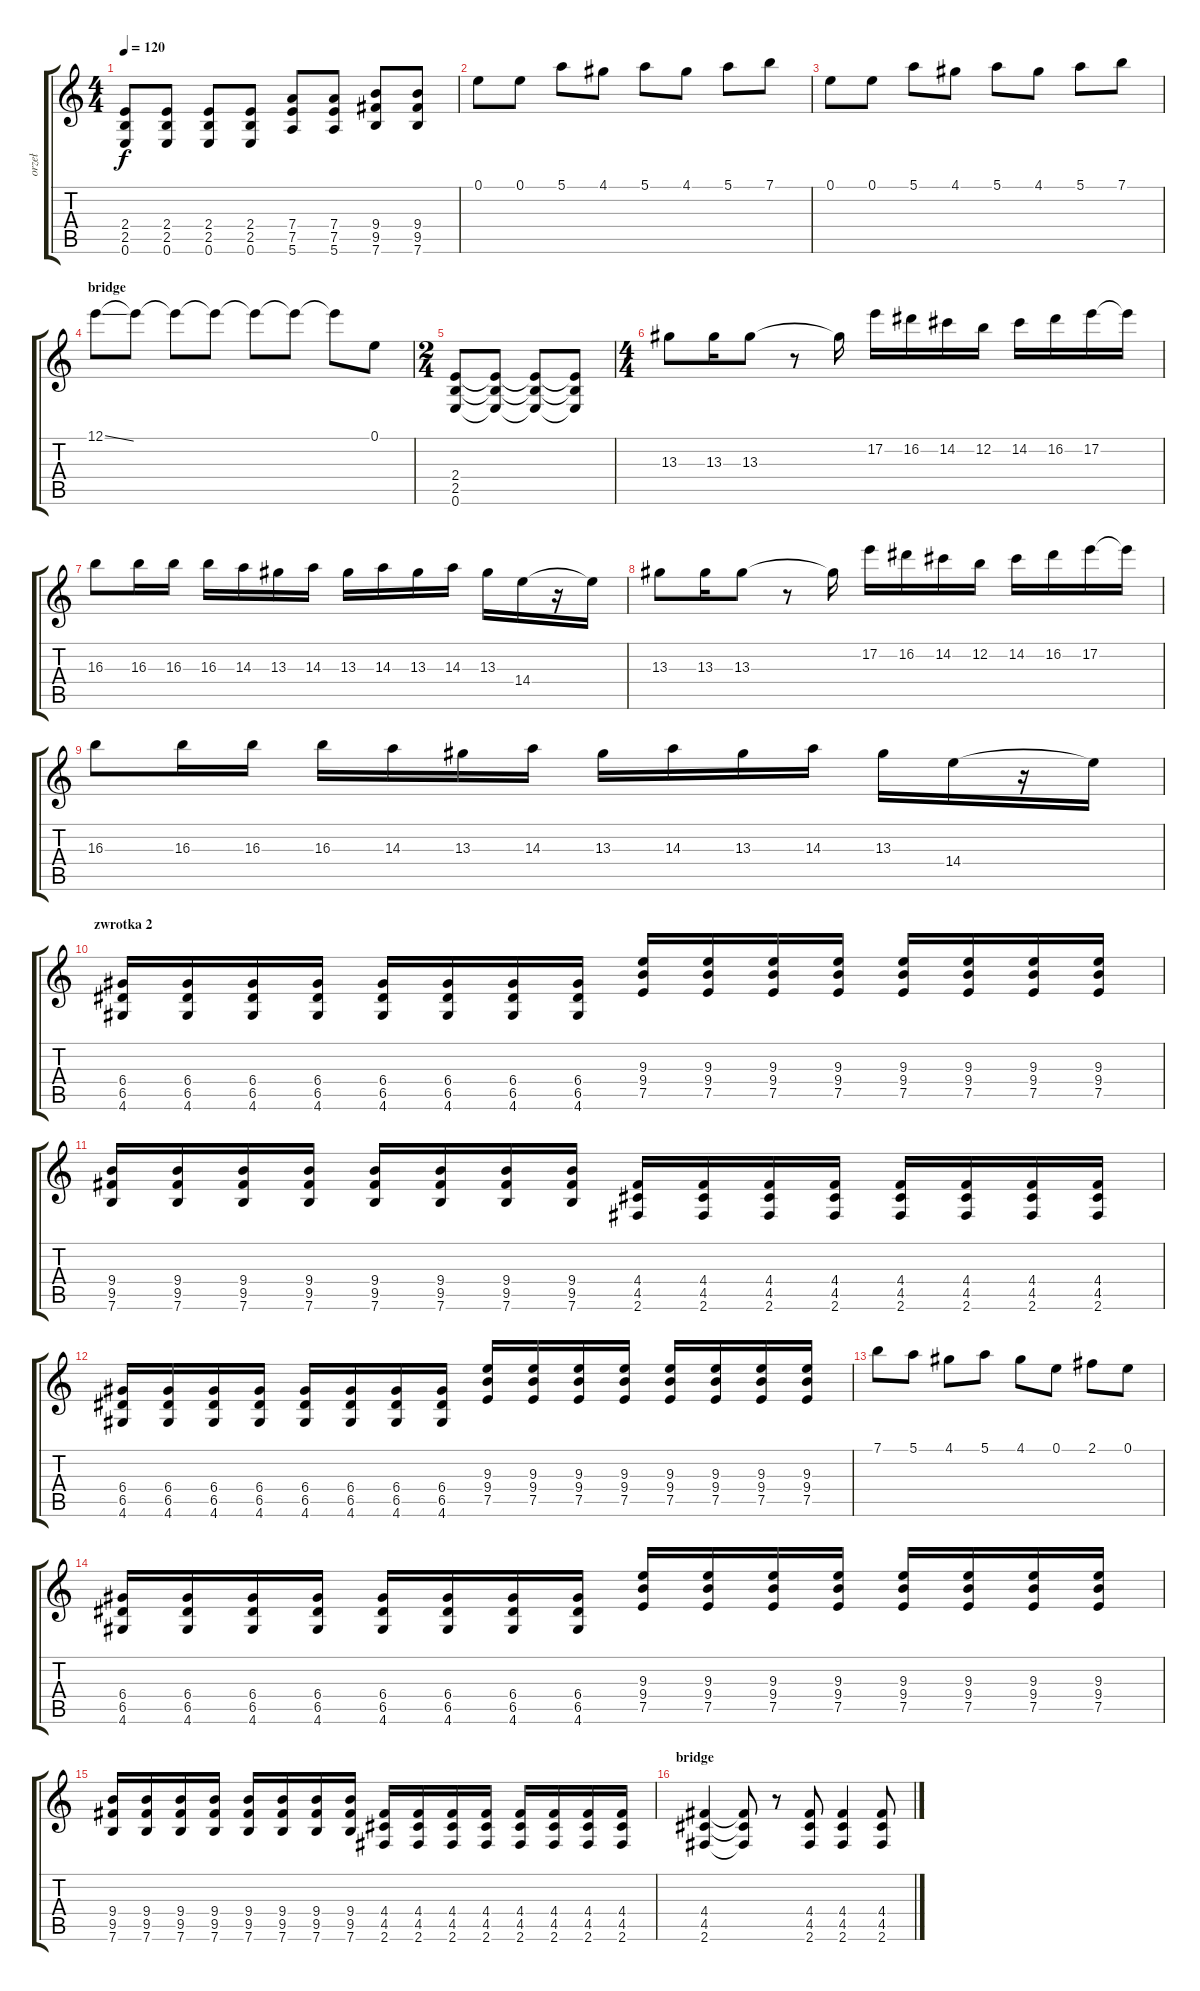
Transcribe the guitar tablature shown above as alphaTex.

\track ("orzeł" "orzeł") {instrument overdrivenguitar}
\staff {score tabs}
\tuning (E4 B3 G3 D3 A2 E2) {hide}
\ts (4 4)
\tempo 120
\clef g2
\ks c
(2.4 2.5 0.6).8{dy f} (2.4 2.5 0.6).8 (2.4 2.5 0.6).8 (2.4 2.5 0.6).8 (7.4 7.5 5.6).8 (7.4 7.5 5.6).8 (9.4 9.5 7.6).8 (9.4 9.5 7.6).8 |
0.1.8 0.1.8 5.1.8 4.1.8 5.1.8 4.1.8 5.1.8 7.1.8 |
0.1.8 0.1.8 5.1.8 4.1.8 5.1.8 4.1.8 5.1.8 7.1.8 |
\section ("" "bridge")
12.1{ss}.8 12.1{t}.8 12.1{t}.8 12.1{t}.8 12.1{t}.8 12.1{t}.8 12.1{t}.8 0.1.8 |
\ts (2 4)
(2.4 2.5 0.6).8 (2.4{t} 2.5{t} 0.6{t}).8 (2.4{t} 2.5{t} 0.6{t}).8 (2.4{t} 2.5{t} 0.6{t}).8 |
\ts (4 4)
13.3.8 13.3.16 13.3.8 r.8 13.3{t}.16 17.2.16 16.2.16 14.2.16 12.2.16 14.2.16 16.2.16 17.2.16 17.2{t}.16 |
16.3.8 16.3.16 16.3.16 16.3.16 14.3.16 13.3.16 14.3.16 13.3.16 14.3.16 13.3.16 14.3.16 13.3.16 14.4.16 r.16 14.4{t}.16 |
13.3.8 13.3.16 13.3.8 r.8 13.3{t}.16 17.2.16 16.2.16 14.2.16 12.2.16 14.2.16 16.2.16 17.2.16 17.2{t}.16 |
16.3.8 16.3.16 16.3.16 16.3.16 14.3.16 13.3.16 14.3.16 13.3.16 14.3.16 13.3.16 14.3.16 13.3.16 14.4.16 r.16 14.4{t}.16 |
\section ("" "zwrotka 2")
(6.4 6.5 4.6).16 (6.4 6.5 4.6).16 (6.4 6.5 4.6).16 (6.4 6.5 4.6).16 (6.4 6.5 4.6).16 (6.4 6.5 4.6).16 (6.4 6.5 4.6).16 (6.4 6.5 4.6).16 (9.3 9.4 7.5).16 (9.3 9.4 7.5).16 (9.3 9.4 7.5).16 (9.3 9.4 7.5).16 (9.3 9.4 7.5).16 (9.3 9.4 7.5).16 (9.3 9.4 7.5).16 (9.3 9.4 7.5).16 |
(9.4 9.5 7.6).16 (9.4 9.5 7.6).16 (9.4 9.5 7.6).16 (9.4 9.5 7.6).16 (9.4 9.5 7.6).16 (9.4 9.5 7.6).16 (9.4 9.5 7.6).16 (9.4 9.5 7.6).16 (4.4 4.5 2.6).16 (4.4 4.5 2.6).16 (4.4 4.5 2.6).16 (4.4 4.5 2.6).16 (4.4 4.5 2.6).16 (4.4 4.5 2.6).16 (4.4 4.5 2.6).16 (4.4 4.5 2.6).16 |
(6.4 6.5 4.6).16 (6.4 6.5 4.6).16 (6.4 6.5 4.6).16 (6.4 6.5 4.6).16 (6.4 6.5 4.6).16 (6.4 6.5 4.6).16 (6.4 6.5 4.6).16 (6.4 6.5 4.6).16 (9.3 9.4 7.5).16 (9.3 9.4 7.5).16 (9.3 9.4 7.5).16 (9.3 9.4 7.5).16 (9.3 9.4 7.5).16 (9.3 9.4 7.5).16 (9.3 9.4 7.5).16 (9.3 9.4 7.5).16 |
7.1.8 5.1.8 4.1.8 5.1.8 4.1.8 0.1.8 2.1.8 0.1.8 |
(6.4 6.5 4.6).16 (6.4 6.5 4.6).16 (6.4 6.5 4.6).16 (6.4 6.5 4.6).16 (6.4 6.5 4.6).16 (6.4 6.5 4.6).16 (6.4 6.5 4.6).16 (6.4 6.5 4.6).16 (9.3 9.4 7.5).16 (9.3 9.4 7.5).16 (9.3 9.4 7.5).16 (9.3 9.4 7.5).16 (9.3 9.4 7.5).16 (9.3 9.4 7.5).16 (9.3 9.4 7.5).16 (9.3 9.4 7.5).16 |
(9.4 9.5 7.6).16 (9.4 9.5 7.6).16 (9.4 9.5 7.6).16 (9.4 9.5 7.6).16 (9.4 9.5 7.6).16 (9.4 9.5 7.6).16 (9.4 9.5 7.6).16 (9.4 9.5 7.6).16 (4.4 4.5 2.6).16 (4.4 4.5 2.6).16 (4.4 4.5 2.6).16 (4.4 4.5 2.6).16 (4.4 4.5 2.6).16 (4.4 4.5 2.6).16 (4.4 4.5 2.6).16 (4.4 4.5 2.6).16 |
\section ("" "bridge")
(4.4 4.5 2.6).4 (4.4{t} 4.5{t} 2.6{t}).8 r.8 (4.4 4.5 2.6).8 (4.4 4.5 2.6).4 (4.4 4.5 2.6).8
